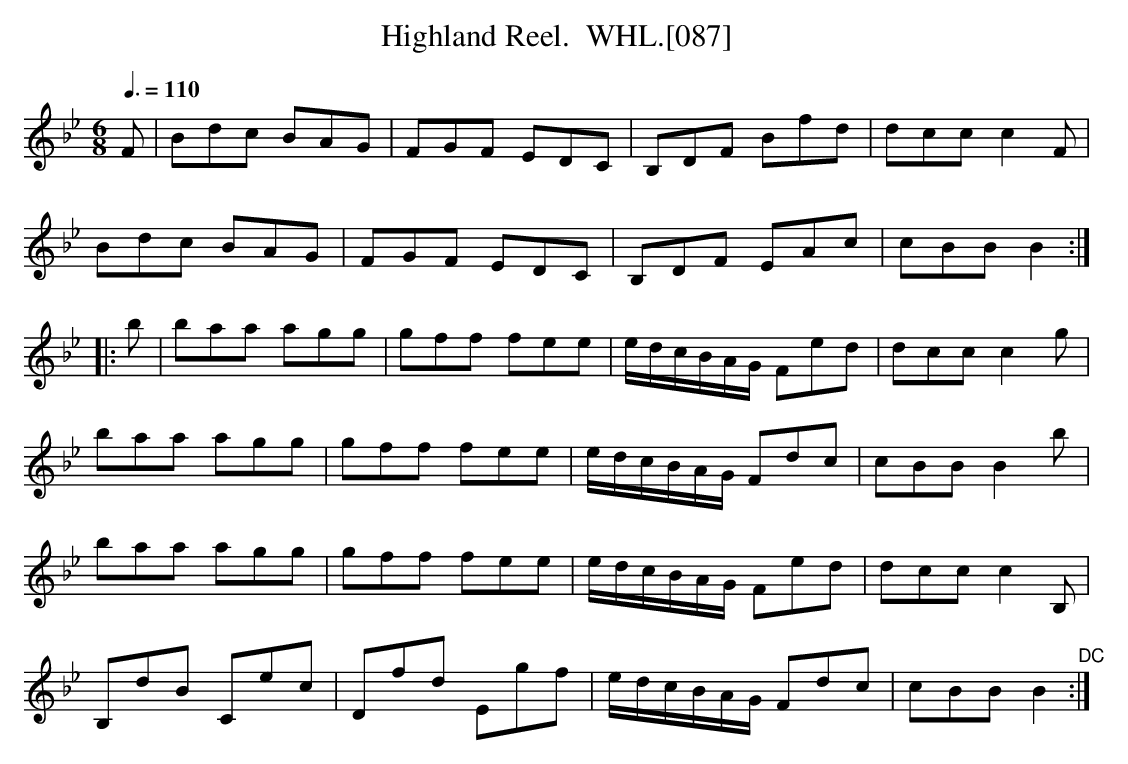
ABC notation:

X:1
T:Highland Reel.  WHL.[087]
M:6/8
L:1/8
Q:3/8=110
K:Bb
F|Bdc BAG|FGF EDC|B,DF Bfd|dcc c2F|
Bdc BAG|FGF EDC|B,DF EAc|cBB B2 :|
|: b|baa agg|gff fee|e/d/c/B/A/G/ Fed|dcc c2g|
baa agg|gff fee|e/d/c/B/A/G/ Fdc|cBB B2b|
baa agg|gff fee|e/d/c/B/A/G/ Fed|dcc c2B,|
B,dB Cec|Dfd Egf|e/d/c/B/A/G/ Fdc|cBB B2 "^DC":|
